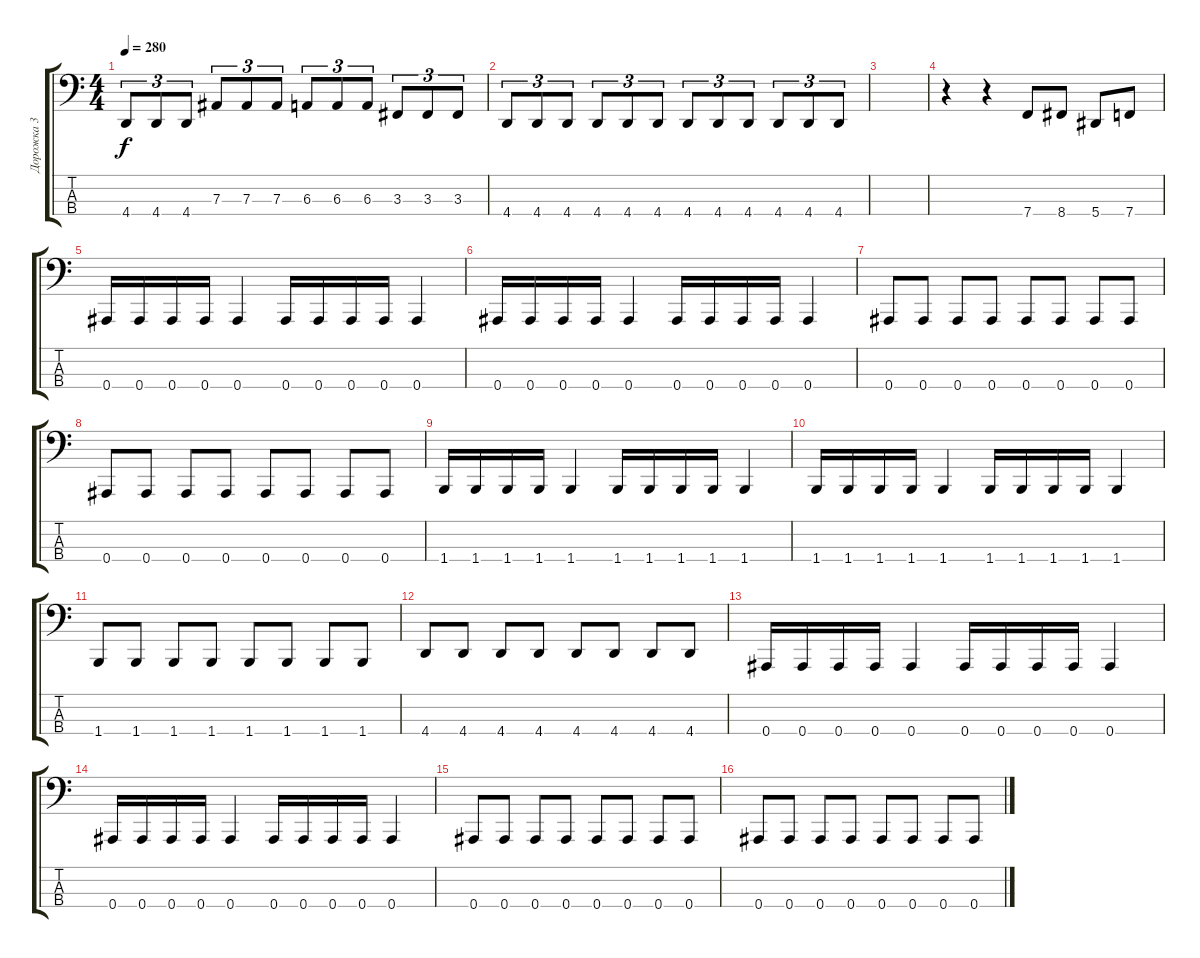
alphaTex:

\track ("Дорожка 3" "Дорожка 3") {instrument electricbassfinger}
\staff {score tabs}
\tuning (Db2 Ab1 Eb1 Bb0) {hide}
\ts (4 4)
\tempo 280
\clef f4
\ks c
4.4.8{tu (3 2) dy f} 4.4.8{tu (3 2)} 4.4.8{tu (3 2)} 7.3.8{tu (3 2)} 7.3.8{tu (3 2)} 7.3.8{tu (3 2)} 6.3.8{tu (3 2)} 6.3.8{tu (3 2)} 6.3.8{tu (3 2)} 3.3.8{tu (3 2)} 3.3.8{tu (3 2)} 3.3.8{tu (3 2)} |
4.4.8{tu (3 2)} 4.4.8{tu (3 2)} 4.4.8{tu (3 2)} 4.4.8{tu (3 2)} 4.4.8{tu (3 2)} 4.4.8{tu (3 2)} 4.4.8{tu (3 2)} 4.4.8{tu (3 2)} 4.4.8{tu (3 2)} 4.4.8{tu (3 2)} 4.4.8{tu (3 2)} 4.4.8{tu (3 2)} |
|
r.4 r.4 7.4.8 8.4.8 5.4.8 7.4.8 |
0.4.16 0.4.16 0.4.16 0.4.16 0.4.4 0.4.16 0.4.16 0.4.16 0.4.16 0.4.4 |
0.4.16 0.4.16 0.4.16 0.4.16 0.4.4 0.4.16 0.4.16 0.4.16 0.4.16 0.4.4 |
0.4.8 0.4.8 0.4.8 0.4.8 0.4.8 0.4.8 0.4.8 0.4.8 |
0.4.8 0.4.8 0.4.8 0.4.8 0.4.8 0.4.8 0.4.8 0.4.8 |
1.4.16 1.4.16 1.4.16 1.4.16 1.4.4 1.4.16 1.4.16 1.4.16 1.4.16 1.4.4 |
1.4.16 1.4.16 1.4.16 1.4.16 1.4.4 1.4.16 1.4.16 1.4.16 1.4.16 1.4.4 |
1.4.8 1.4.8 1.4.8 1.4.8 1.4.8 1.4.8 1.4.8 1.4.8 |
4.4.8 4.4.8 4.4.8 4.4.8 4.4.8 4.4.8 4.4.8 4.4.8 |
0.4.16 0.4.16 0.4.16 0.4.16 0.4.4 0.4.16 0.4.16 0.4.16 0.4.16 0.4.4 |
0.4.16 0.4.16 0.4.16 0.4.16 0.4.4 0.4.16 0.4.16 0.4.16 0.4.16 0.4.4 |
0.4.8 0.4.8 0.4.8 0.4.8 0.4.8 0.4.8 0.4.8 0.4.8 |
0.4.8 0.4.8 0.4.8 0.4.8 0.4.8 0.4.8 0.4.8 0.4.8
